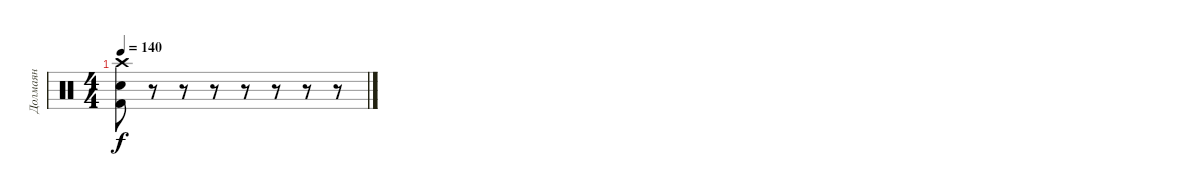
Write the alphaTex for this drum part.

\track ("Долмаян" "Долмаян") {instrument percussion}
\staff {score}
\articulation defaults
\ts (4 4)
\tempo 140
\clef neutral
\ks c
("Electric Snare (hit)" "Kick (hit) 2" "Crash high (hit)").8{dy f} r.8 r.8 r.8 r.8 r.8 r.8 r.8
